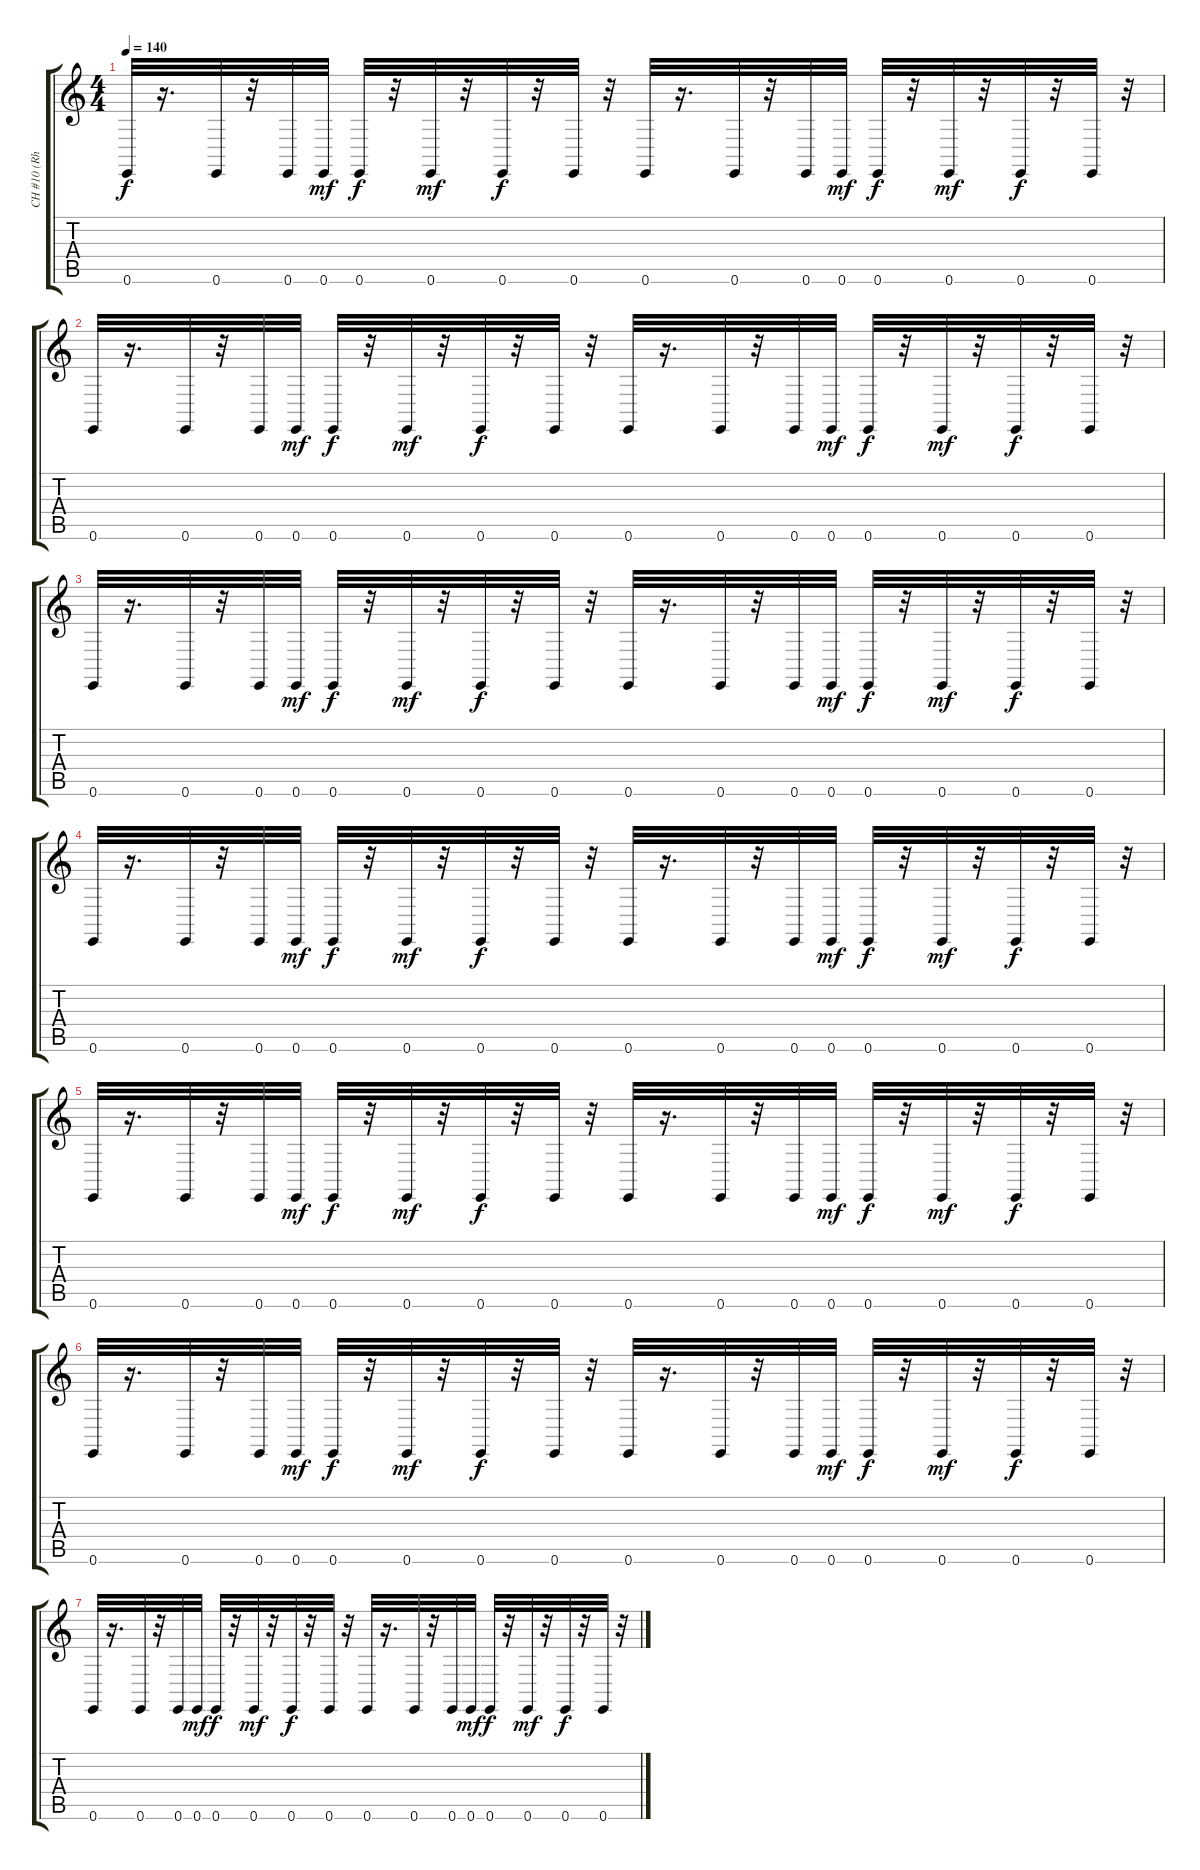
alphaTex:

\track ("CH #10 (Rhythm channel)" "CH #10 (Rh") {instrument acousticgrandpiano}
\staff {score tabs}
\tuning (E4 B3 G3 D3 A2 E2) {hide}
\ts (4 4)
\tempo 140
\clef g2
\ks c
0.6.32{dy f} r.16{d} 0.6.32 r.32 0.6.32 0.6.32{dy mf} 0.6.32{dy f} r.32 0.6.32{dy mf} r.32 0.6.32{dy f} r.32 0.6.32 r.32 0.6.32 r.16{d} 0.6.32 r.32 0.6.32 0.6.32{dy mf} 0.6.32{dy f} r.32 0.6.32{dy mf} r.32 0.6.32{dy f} r.32 0.6.32 r.32 |
0.6.32 r.16{d} 0.6.32 r.32 0.6.32 0.6.32{dy mf} 0.6.32{dy f} r.32 0.6.32{dy mf} r.32 0.6.32{dy f} r.32 0.6.32 r.32 0.6.32 r.16{d} 0.6.32 r.32 0.6.32 0.6.32{dy mf} 0.6.32{dy f} r.32 0.6.32{dy mf} r.32 0.6.32{dy f} r.32 0.6.32 r.32 |
0.6.32 r.16{d} 0.6.32 r.32 0.6.32 0.6.32{dy mf} 0.6.32{dy f} r.32 0.6.32{dy mf} r.32 0.6.32{dy f} r.32 0.6.32 r.32 0.6.32 r.16{d} 0.6.32 r.32 0.6.32 0.6.32{dy mf} 0.6.32{dy f} r.32 0.6.32{dy mf} r.32 0.6.32{dy f} r.32 0.6.32 r.32 |
0.6.32 r.16{d} 0.6.32 r.32 0.6.32 0.6.32{dy mf} 0.6.32{dy f} r.32 0.6.32{dy mf} r.32 0.6.32{dy f} r.32 0.6.32 r.32 0.6.32 r.16{d} 0.6.32 r.32 0.6.32 0.6.32{dy mf} 0.6.32{dy f} r.32 0.6.32{dy mf} r.32 0.6.32{dy f} r.32 0.6.32 r.32 |
0.6.32{volume 12} r.16{d} 0.6.32{volume 12} r.32 0.6.32{volume 12} 0.6.32{dy mf volume 12} 0.6.32{dy f volume 11} r.32 0.6.32{dy mf volume 11} r.32 0.6.32{dy f volume 11} r.32 0.6.32{volume 10} r.32 0.6.32{volume 10} r.16{d} 0.6.32{volume 10} r.32 0.6.32{volume 9} 0.6.32{dy mf volume 9} 0.6.32{dy f volume 9} r.32 0.6.32{dy mf volume 9} r.32 0.6.32{dy f volume 8} r.32 0.6.32{volume 8} r.32 |
0.6.32{volume 8} r.16{d} 0.6.32{volume 7} r.32 0.6.32{volume 7} 0.6.32{dy mf volume 7} 0.6.32{dy f volume 6} r.32 0.6.32{dy mf volume 6} r.32 0.6.32{dy f volume 6} r.32 0.6.32{volume 6} r.32 0.6.32{volume 5} r.16{d} 0.6.32{volume 5} r.32 0.6.32{volume 4} 0.6.32{dy mf volume 4} 0.6.32{dy f volume 4} r.32 0.6.32{dy mf volume 4} r.32 0.6.32{dy f volume 4} r.32 0.6.32{volume 3} r.32 |
0.6.32{volume 3} r.16{d} 0.6.32{volume 2} r.32 0.6.32{volume 2} 0.6.32{dy mf volume 2} 0.6.32{dy f volume 2} r.32 0.6.32{dy mf volume 2} r.32 0.6.32{dy f volume 1} r.32 0.6.32{volume 1} r.32 0.6.32{volume 0} r.16{d} 0.6.32 r.32 0.6.32 0.6.32{dy mf} 0.6.32{dy f} r.32 0.6.32{dy mf} r.32 0.6.32{dy f} r.32 0.6.32 r.32
